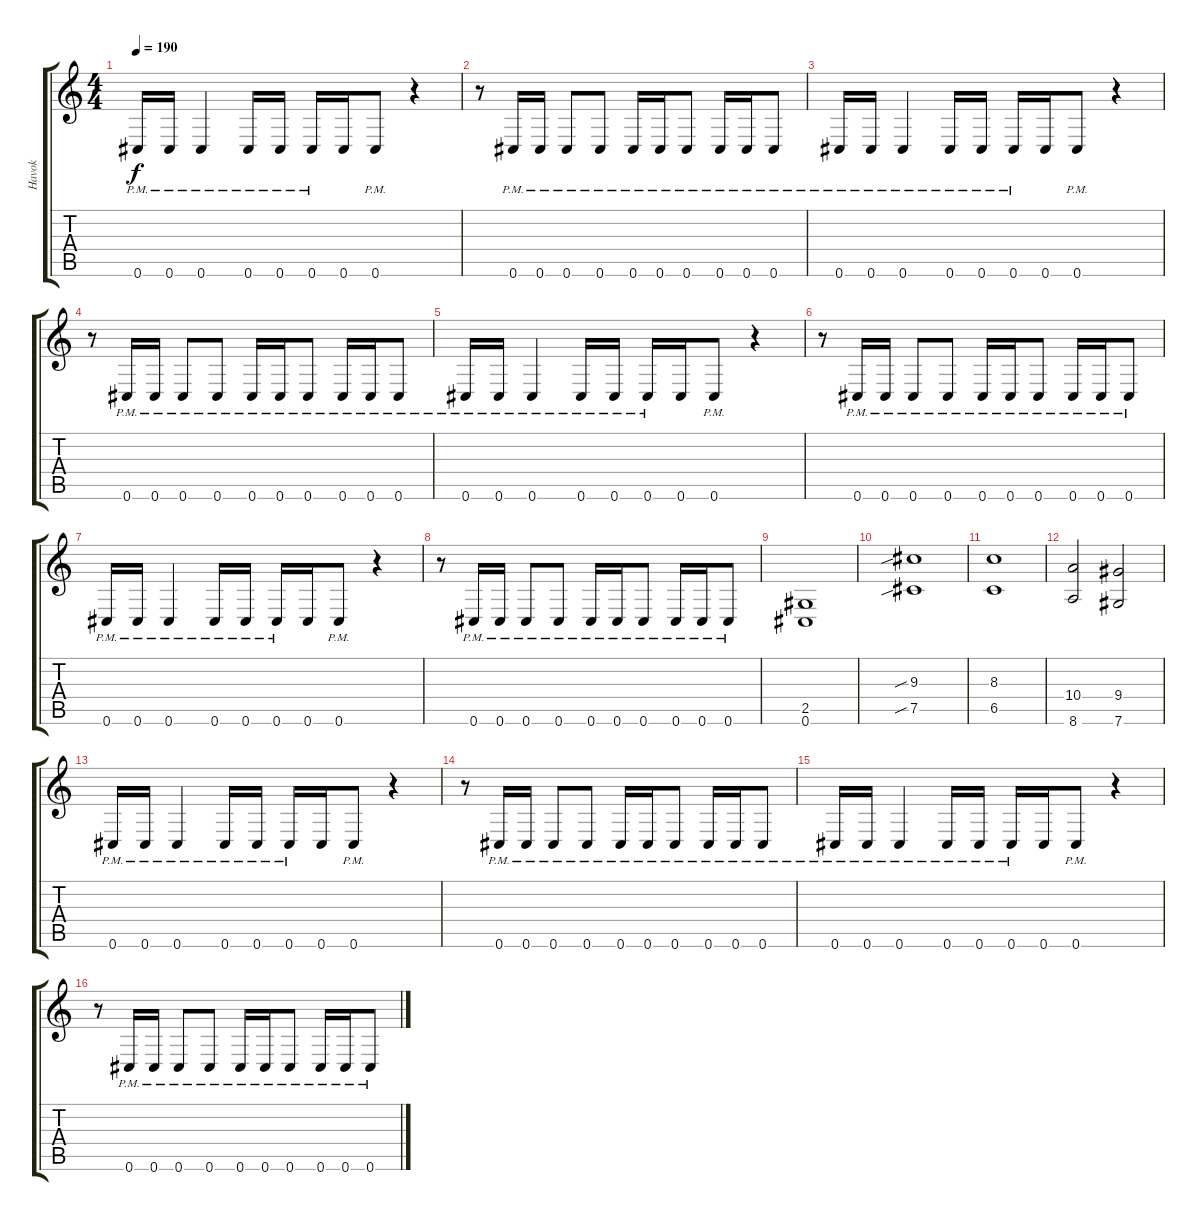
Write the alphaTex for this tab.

\track ("Havok" "Havok") {instrument distortionguitar}
\staff {score tabs}
\tuning (Db4 Ab3 E3 B2 Gb2 Db2) {hide}
\ts (4 4)
\section ("" "")
\tempo 190
\clef g2
\ks c
0.6{pm}.16{dy f} 0.6{pm}.16 0.6{pm}.4 0.6{pm}.16 0.6{pm}.16 0.6{pm}.16 0.6.16 0.6{pm}.8 r.4 |
r.8 0.6{pm}.16 0.6{pm}.16 0.6{pm}.8 0.6{pm}.8 0.6{pm}.16 0.6{pm}.16 0.6{pm}.8 0.6{pm}.16 0.6{pm}.16 0.6{pm}.8 |
0.6{pm}.16 0.6{pm}.16 0.6{pm}.4 0.6{pm}.16 0.6{pm}.16 0.6{pm}.16 0.6.16 0.6{pm}.8 r.4 |
r.8 0.6{pm}.16 0.6{pm}.16 0.6{pm}.8 0.6{pm}.8 0.6{pm}.16 0.6{pm}.16 0.6{pm}.8 0.6{pm}.16 0.6{pm}.16 0.6{pm}.8 |
0.6{pm}.16 0.6{pm}.16 0.6{pm}.4 0.6{pm}.16 0.6{pm}.16 0.6{pm}.16 0.6.16 0.6{pm}.8 r.4 |
r.8 0.6{pm}.16 0.6{pm}.16 0.6{pm}.8 0.6{pm}.8 0.6{pm}.16 0.6{pm}.16 0.6{pm}.8 0.6{pm}.16 0.6{pm}.16 0.6{pm}.8 |
0.6{pm}.16 0.6{pm}.16 0.6{pm}.4 0.6{pm}.16 0.6{pm}.16 0.6{pm}.16 0.6.16 0.6{pm}.8 r.4 |
r.8 0.6{pm}.16 0.6{pm}.16 0.6{pm}.8 0.6{pm}.8 0.6{pm}.16 0.6{pm}.16 0.6{pm}.8 0.6{pm}.16 0.6{pm}.16 0.6{pm}.8 |
\section ("" "")
(2.5 0.6).1 |
(9.3{sib} 7.5{sib}).1 |
(8.3 6.5).1 |
(10.4 8.6).2 (9.4 7.6).2 |
0.6{pm}.16 0.6{pm}.16 0.6{pm}.4 0.6{pm}.16 0.6{pm}.16 0.6{pm}.16 0.6.16 0.6{pm}.8 r.4 |
r.8 0.6{pm}.16 0.6{pm}.16 0.6{pm}.8 0.6{pm}.8 0.6{pm}.16 0.6{pm}.16 0.6{pm}.8 0.6{pm}.16 0.6{pm}.16 0.6{pm}.8 |
0.6{pm}.16 0.6{pm}.16 0.6{pm}.4 0.6{pm}.16 0.6{pm}.16 0.6{pm}.16 0.6.16 0.6{pm}.8 r.4 |
r.8 0.6{pm}.16 0.6{pm}.16 0.6{pm}.8 0.6{pm}.8 0.6{pm}.16 0.6{pm}.16 0.6{pm}.8 0.6{pm}.16 0.6{pm}.16 0.6{pm}.8
